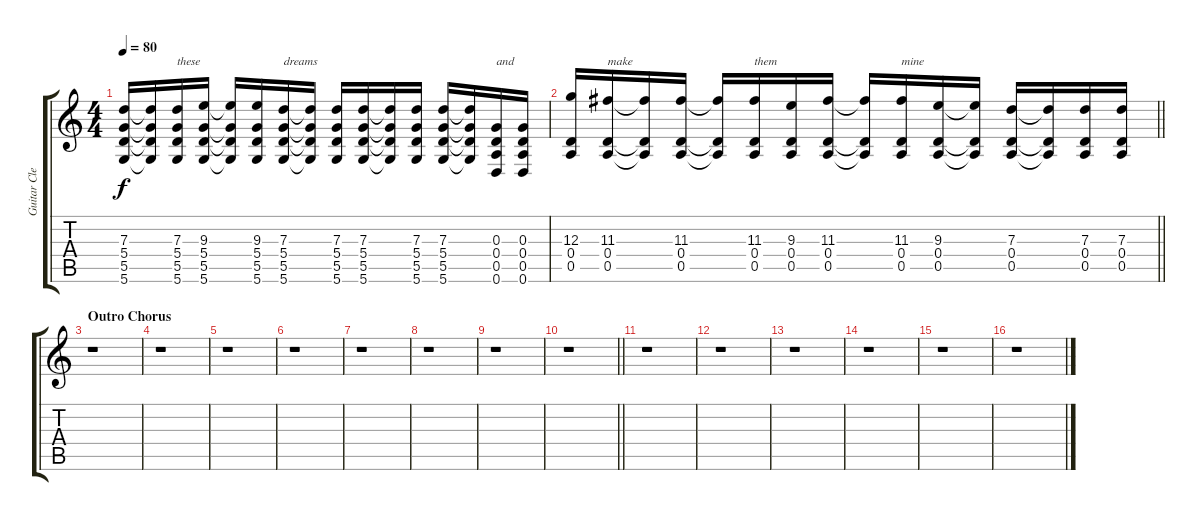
\track ("Guitar Clean (Mark Tremonti)" "Guitar Cle") {instrument electricguitarclean}
\staff {score tabs}
\tuning (E4 B3 G3 D3 A2 D2) {hide}
\ts (4 4)
\tempo 80
\clef g2
\ks c
(7.3 5.4 5.5 5.6).16{dy f} (7.3{t} 5.4{t} 5.5{t} 5.6{t}).16 (7.3 5.4 5.5 5.6).16{txt "these"} (9.3 5.4 5.5 5.6).16 (9.3{t} 5.4{t} 5.5{t} 5.6{t}).16 (9.3 5.4 5.5 5.6).16 (7.3 5.4 5.5 5.6).16{txt "dreams"} (7.3{t} 5.4{t} 5.5{t} 5.6{t}).16 (7.3 5.4 5.5 5.6).16 (7.3 5.4 5.5 5.6).16 (7.3{t} 5.4{t} 5.5{t} 5.6{t}).16 (7.3 5.4 5.5 5.6).16 (7.3 5.4 5.5 5.6).16 (7.3{t} 5.4{t} 5.5{t} 5.6{t}).16 (0.3 0.4 0.5 0.6).16{txt "and"} (0.3 0.4 0.5 0.6).16 |
\barLineRight lightlight
(12.3 0.4 0.5).16 (11.3 0.4 0.5).16{txt "make"} (11.3{t} 0.4{t} 0.5{t}).16 (11.3 0.4 0.5).16 (11.3{t} 0.4{t} 0.5{t}).16 (11.3 0.4 0.5).16{txt "them"} (9.3 0.4 0.5).16 (11.3 0.4 0.5).16 (11.3{t} 0.4{t} 0.5{t}).16 (11.3 0.4 0.5).16{txt "mine"} (9.3 0.4 0.5).16 (9.3{t} 0.4{t} 0.5{t}).16 (7.3 0.4 0.5).16 (7.3{t} 0.4{t} 0.5{t}).16 (7.3 0.4 0.5).16 (7.3 0.4 0.5).16 |
\section ("" "Outro Chorus")
r.1 |
r.1 |
r.1 |
r.1 |
r.1 |
r.1 |
r.1 |
\barLineRight lightlight
r.1 |
r.1 |
r.1 |
r.1 |
r.1 |
r.1 |
r.1
